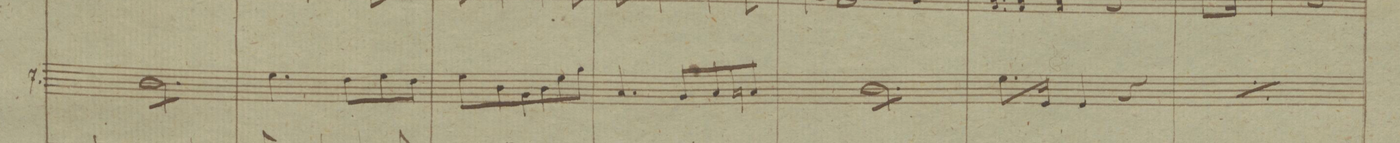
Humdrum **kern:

**kern	**dynam
*I"7.	*
*clefC3	*
*k[b-]	*
*M3/4	*
*2\right	*
*tremolo	*
8c\L	.
8c\	.
8c\	.
8c\	.
8c\	.
8c\J	.
*Xtremolo	*
=126	=126
4.f\	.
8e\L	.
8f\	.
8e\J	.
=127	=127
8f\L	.
8c\	.
8A\	.
8c\	.
8f\	.
8a\J	.
=128	=128
4.B-/	.
8A/L	.
8B-/	.
8Bn/J	.
=129	=129
*tremolo	*
8c\L	.
8c\	.
8c\	.
8c\	.
8c\	.
8c\J	.
=130	=130
8.f\L	.
16F/Jk	.
4F/	.
4r	.
=131	=131
*rep	*
8.f/L	.
16F/Jk	.
4F/	.
4r	.
*Xrep	*
=132	=132
*-	*-
